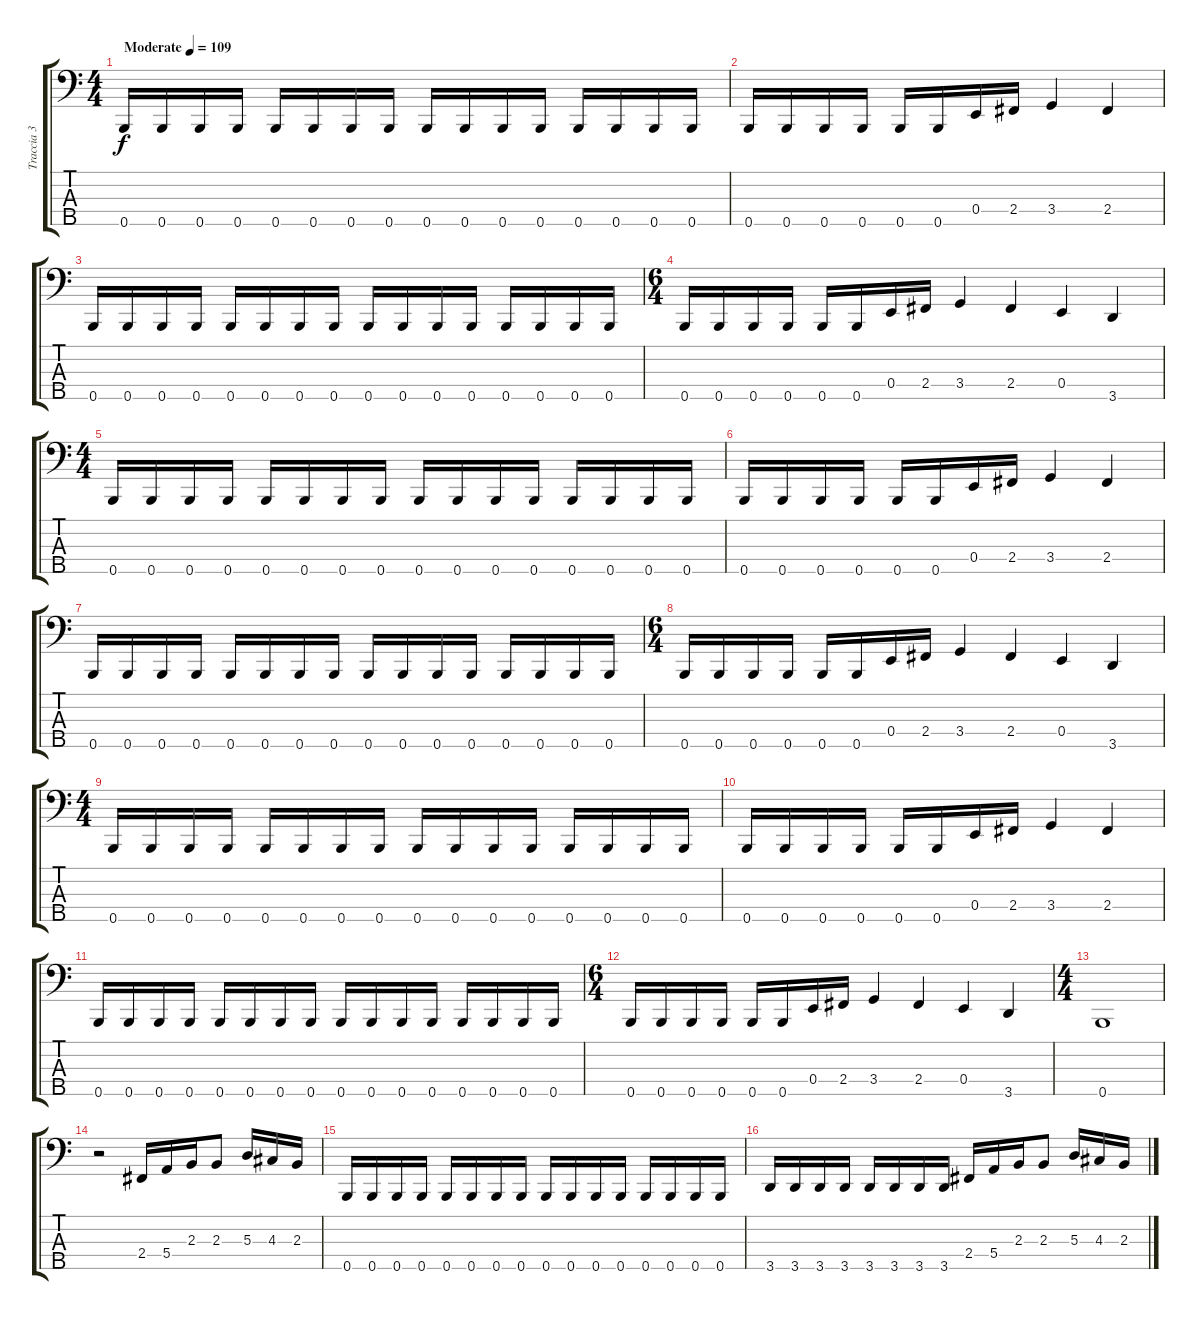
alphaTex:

\track ("Traccia 3" "Traccia 3") {instrument electricbassfinger}
\staff {score tabs}
\tuning (G2 D2 A1 E1 B0) {hide}
\ts (4 4)
\tempo (109 "Moderate")
\clef f4
\ks c
0.5.16{dy f instrument electricbassfinger} 0.5.16 0.5.16 0.5.16 0.5.16 0.5.16 0.5.16 0.5.16 0.5.16 0.5.16 0.5.16 0.5.16 0.5.16 0.5.16 0.5.16 0.5.16 |
0.5.16 0.5.16 0.5.16 0.5.16 0.5.16 0.5.16 0.4.16 2.4.16 3.4.4 2.4.4 |
0.5.16 0.5.16 0.5.16 0.5.16 0.5.16 0.5.16 0.5.16 0.5.16 0.5.16 0.5.16 0.5.16 0.5.16 0.5.16 0.5.16 0.5.16 0.5.16 |
\ts (6 4)
0.5.16 0.5.16 0.5.16 0.5.16 0.5.16 0.5.16 0.4.16 2.4.16 3.4.4 2.4.4 0.4.4 3.5.4 |
\ts (4 4)
0.5.16 0.5.16 0.5.16 0.5.16 0.5.16 0.5.16 0.5.16 0.5.16 0.5.16 0.5.16 0.5.16 0.5.16 0.5.16 0.5.16 0.5.16 0.5.16 |
0.5.16 0.5.16 0.5.16 0.5.16 0.5.16 0.5.16 0.4.16 2.4.16 3.4.4 2.4.4 |
0.5.16 0.5.16 0.5.16 0.5.16 0.5.16 0.5.16 0.5.16 0.5.16 0.5.16 0.5.16 0.5.16 0.5.16 0.5.16 0.5.16 0.5.16 0.5.16 |
\ts (6 4)
0.5.16 0.5.16 0.5.16 0.5.16 0.5.16 0.5.16 0.4.16 2.4.16 3.4.4 2.4.4 0.4.4 3.5.4 |
\ts (4 4)
0.5.16 0.5.16 0.5.16 0.5.16 0.5.16 0.5.16 0.5.16 0.5.16 0.5.16 0.5.16 0.5.16 0.5.16 0.5.16 0.5.16 0.5.16 0.5.16 |
0.5.16 0.5.16 0.5.16 0.5.16 0.5.16 0.5.16 0.4.16 2.4.16 3.4.4 2.4.4 |
0.5.16 0.5.16 0.5.16 0.5.16 0.5.16 0.5.16 0.5.16 0.5.16 0.5.16 0.5.16 0.5.16 0.5.16 0.5.16 0.5.16 0.5.16 0.5.16 |
\ts (6 4)
0.5.16 0.5.16 0.5.16 0.5.16 0.5.16 0.5.16 0.4.16 2.4.16 3.4.4 2.4.4 0.4.4 3.5.4 |
\ts (4 4)
0.5.1 |
r.2 2.4.16 5.4.16 2.3.16 2.3.8 5.3.16 4.3.16 2.3.16 |
0.5.16 0.5.16 0.5.16 0.5.16 0.5.16 0.5.16 0.5.16 0.5.16 0.5.16 0.5.16 0.5.16 0.5.16 0.5.16 0.5.16 0.5.16 0.5.16 |
3.5.16 3.5.16 3.5.16 3.5.16 3.5.16 3.5.16 3.5.16 3.5.16 2.4.16 5.4.16 2.3.16 2.3.8 5.3.16 4.3.16 2.3.16
